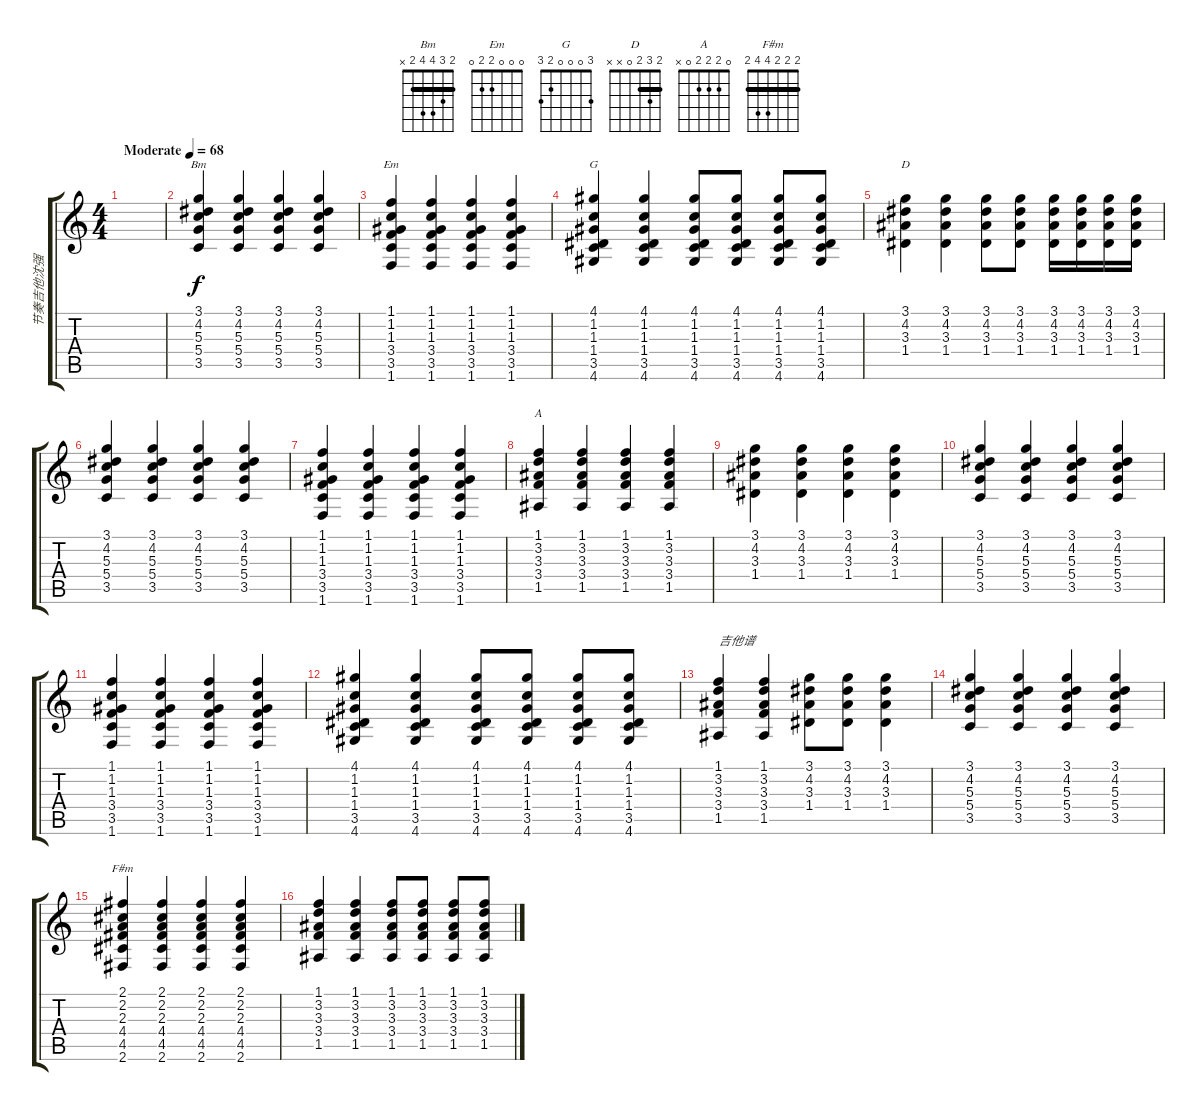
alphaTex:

\track ("节奏吉他沈强" "节奏吉他沈强") {instrument acousticguitarsteel}
\staff {score tabs}
\tuning (E4 B3 G3 D3 A2 E2) {hide}
\chord ("Bm" 2 3 4 4 2 x) {barre 2}
\chord ("Em" 0 0 0 2 2 0)
\chord ("G" 3 0 0 0 2 3)
\chord ("D" 2 3 2 0 x x) {barre 2}
\chord ("A" 0 2 2 2 0 x)
\chord ("F#m" 2 2 2 4 4 2) {barre 2}
\ts (4 4)
\tempo (68 "Moderate")
\clef g2
\ks c
|
(3.1 4.2 5.3 5.4 3.5).4{ch "Bm"} (3.1 4.2 5.3 5.4 3.5).4 (3.1 4.2 5.3 5.4 3.5).4 (3.1 4.2 5.3 5.4 3.5).4 |
(1.1 1.2 1.3 3.4 3.5 1.6).4{ch "Em"} (1.1 1.2 1.3 3.4 3.5 1.6).4 (1.1 1.2 1.3 3.4 3.5 1.6).4 (1.1 1.2 1.3 3.4 3.5 1.6).4 |
(4.1 1.2 1.3 1.4 3.5 4.6).4{ch "G"} (4.1 1.2 1.3 1.4 3.5 4.6).4 (4.1 1.2 1.3 1.4 3.5 4.6).8 (4.1 1.2 1.3 1.4 3.5 4.6).8 (4.1 1.2 1.3 1.4 3.5 4.6).8 (4.1 1.2 1.3 1.4 3.5 4.6).8 |
(3.1 4.2 3.3 1.4).4{ch "D"} (3.1 4.2 3.3 1.4).4 (3.1 4.2 3.3 1.4).8 (3.1 4.2 3.3 1.4).8 (3.1 4.2 3.3 1.4).16 (3.1 4.2 3.3 1.4).16 (3.1 4.2 3.3 1.4).16 (3.1 4.2 3.3 1.4).16 |
(3.1 4.2 5.3 5.4 3.5).4 (3.1 4.2 5.3 5.4 3.5).4 (3.1 4.2 5.3 5.4 3.5).4 (3.1 4.2 5.3 5.4 3.5).4 |
(1.1 1.2 1.3 3.4 3.5 1.6).4 (1.1 1.2 1.3 3.4 3.5 1.6).4 (1.1 1.2 1.3 3.4 3.5 1.6).4 (1.1 1.2 1.3 3.4 3.5 1.6).4 |
(1.1 3.2 3.3 3.4 1.5).4{ch "A"} (1.1 3.2 3.3 3.4 1.5).4 (1.1 3.2 3.3 3.4 1.5).4 (1.1 3.2 3.3 3.4 1.5).4 |
(3.1 4.2 3.3 1.4).4 (3.1 4.2 3.3 1.4).4 (3.1 4.2 3.3 1.4).4 (3.1 4.2 3.3 1.4).4 |
(3.1 4.2 5.3 5.4 3.5).4 (3.1 4.2 5.3 5.4 3.5).4 (3.1 4.2 5.3 5.4 3.5).4 (3.1 4.2 5.3 5.4 3.5).4 |
(1.1 1.2 1.3 3.4 3.5 1.6).4 (1.1 1.2 1.3 3.4 3.5 1.6).4 (1.1 1.2 1.3 3.4 3.5 1.6).4 (1.1 1.2 1.3 3.4 3.5 1.6).4 |
(4.1 1.2 1.3 1.4 3.5 4.6).4 (4.1 1.2 1.3 1.4 3.5 4.6).4 (4.1 1.2 1.3 1.4 3.5 4.6).8 (4.1 1.2 1.3 1.4 3.5 4.6).8 (4.1 1.2 1.3 1.4 3.5 4.6).8 (4.1 1.2 1.3 1.4 3.5 4.6).8 |
(1.1 3.2 3.3 3.4 1.5).4{txt "吉他谱"} (1.1 3.2 3.3 3.4 1.5).4 (3.1 4.2 3.3 1.4).8 (3.1 4.2 3.3 1.4).8 (3.1 4.2 3.3 1.4).4 |
(3.1 4.2 5.3 5.4 3.5).4 (3.1 4.2 5.3 5.4 3.5).4 (3.1 4.2 5.3 5.4 3.5).4 (3.1 4.2 5.3 5.4 3.5).4 |
(2.1 2.2 2.3 4.4 4.5 2.6).4{ch "F#m"} (2.1 2.2 2.3 4.4 4.5 2.6).4 (2.1 2.2 2.3 4.4 4.5 2.6).4 (2.1 2.2 2.3 4.4 4.5 2.6).4 |
(1.1 3.2 3.3 3.4 1.5).4 (1.1 3.2 3.3 3.4 1.5).4 (1.1 3.2 3.3 3.4 1.5).8 (1.1 3.2 3.3 3.4 1.5).8 (1.1 3.2 3.3 3.4 1.5).8 (1.1 3.2 3.3 3.4 1.5).8
